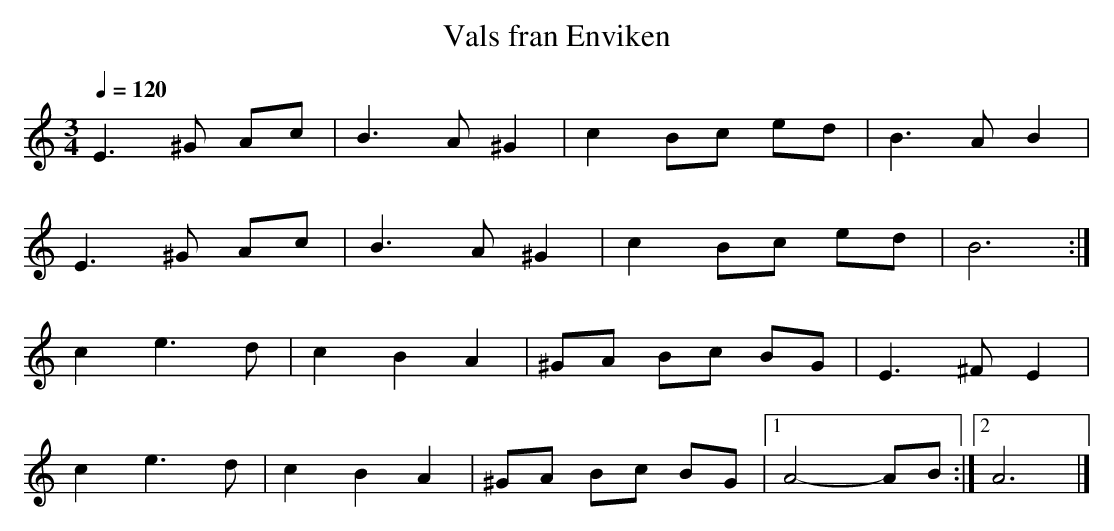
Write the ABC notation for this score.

X:1
T:Vals fran Enviken
M:3/4
L:1/8
Q:1/4=120
K:AMin
E3 ^G Ac|B3  A ^G2| c2 Bc ed|   B3 A B2 |
E3 ^G Ac|B3  A ^G2| c2 Bc ed|   B6     :|
c2  e3 d|c2 B2  A2|^GA Bc BG|   E3^F E2 |
c2  e3 d|c2 B2  A2|^GA Bc BG|[1 A4-  AB:|\
                             [2 A6     |]
